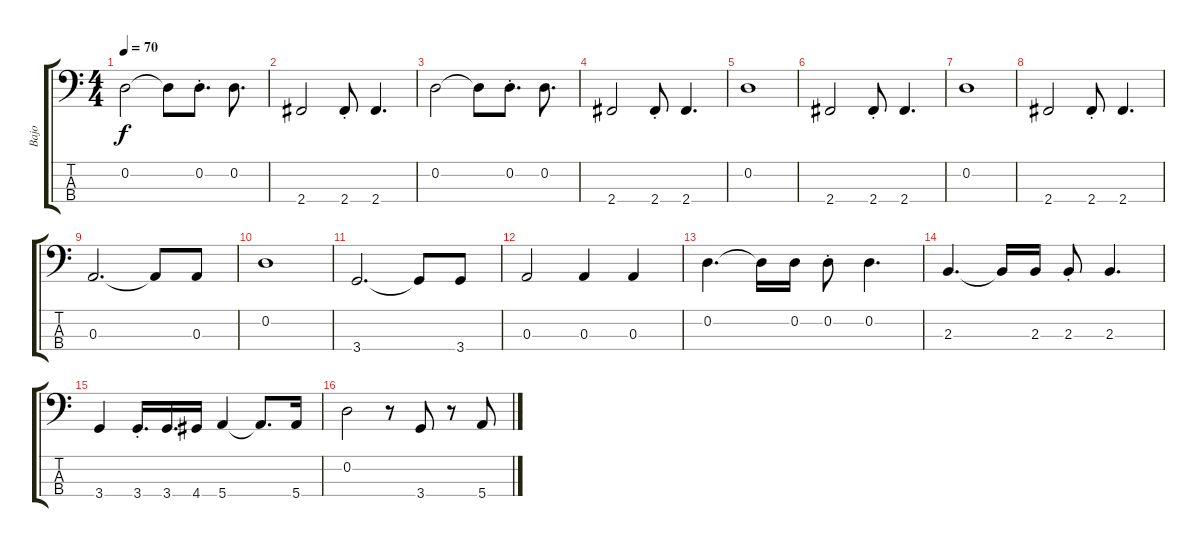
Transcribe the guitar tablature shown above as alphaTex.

\track ("Bajo" "Bajo") {instrument electricbassfinger}
\staff {score tabs}
\tuning (G2 D2 A1 E1) {hide}
\ts (4 4)
\tempo 70
\clef f4
\ks c
0.2.2{dy f} 0.2{t}.8 0.2{st}.8{d} 0.2.8{d} |
2.4.2 2.4{st}.8 2.4.4{d} |
0.2.2 0.2{t}.8 0.2{st}.8{d} 0.2.8{d} |
2.4.2 2.4{st}.8 2.4.4{d} |
0.2.1 |
2.4.2 2.4{st}.8 2.4.4{d} |
0.2.1 |
2.4.2 2.4{st}.8 2.4.4{d} |
0.3.2{d} 0.3{t}.8 0.3.8 |
0.2.1 |
3.4.2{d} 3.4{t}.8 3.4.8 |
0.3.2 0.3.4 0.3.4 |
0.2.4{d} 0.2{t}.16 0.2.16 0.2{st}.8 0.2.4{d} |
2.3.4{d} 2.3{t}.16 2.3.16 2.3{st}.8 2.3.4{d} |
3.4.4 3.4{st}.16{d} 3.4.16{d} 4.4.16 5.4.4 5.4{t}.8{d} 5.4.16 |
0.2.2 r.8 3.4.8 r.8 5.4.8
